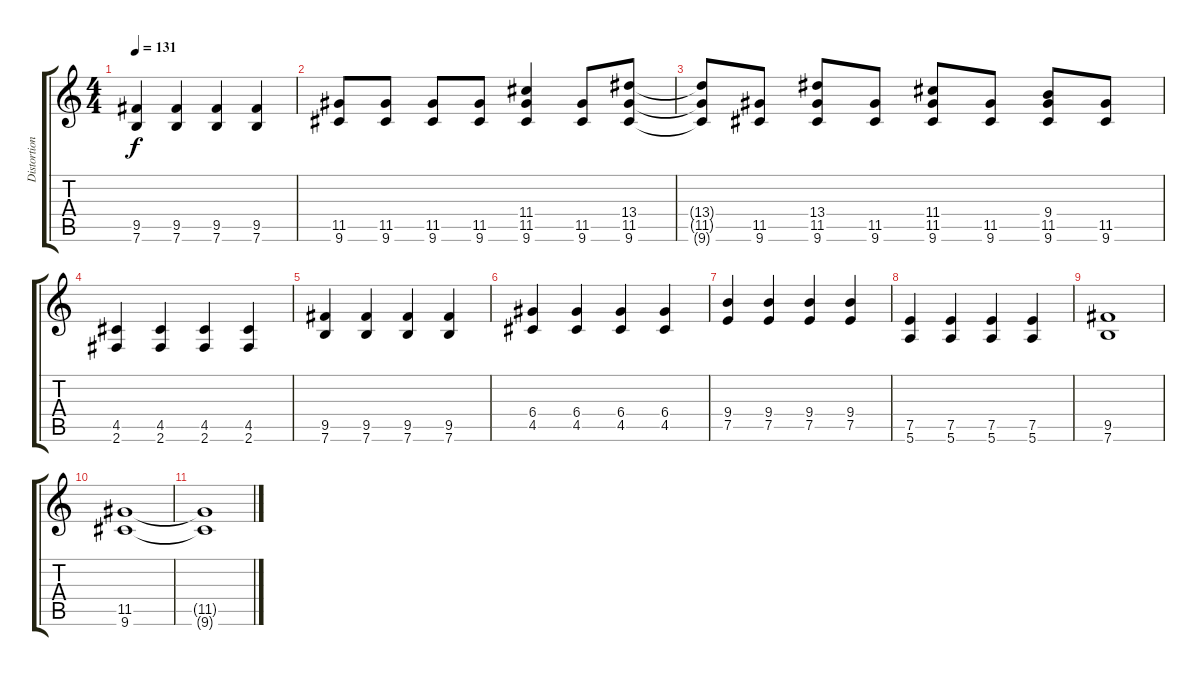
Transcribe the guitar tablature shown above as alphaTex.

\track ("Distortion-Guitar" "Distortion") {instrument distortionguitar}
\staff {score tabs}
\tuning (E4 B3 G3 D3 A2 E2) {hide}
\ts (4 4)
\tempo 131
\clef g2
\ks c
(9.5 7.6).4{dy f} (9.5 7.6).4 (9.5 7.6).4 (9.5 7.6).4 |
(11.5 9.6).8 (11.5 9.6).8 (11.5 9.6).8 (11.5 9.6).8 (11.4 11.5 9.6).4 (11.5 9.6).8 (13.4 11.5 9.6).8 |
(13.4{t} 11.5{t} 9.6{t}).8 (11.5 9.6).8 (13.4 11.5 9.6).8 (11.5 9.6).8 (11.4 11.5 9.6).8 (11.5 9.6).8 (9.4 11.5 9.6).8 (11.5 9.6).8 |
(4.5 2.6).4 (4.5 2.6).4 (4.5 2.6).4 (4.5 2.6).4 |
(9.5 7.6).4 (9.5 7.6).4 (9.5 7.6).4 (9.5 7.6).4 |
(6.4 4.5).4 (6.4 4.5).4 (6.4 4.5).4 (6.4 4.5).4 |
(9.4 7.5).4 (9.4 7.5).4 (9.4 7.5).4 (9.4 7.5).4 |
(7.5 5.6).4 (7.5 5.6).4 (7.5 5.6).4 (7.5 5.6).4 |
(9.5 7.6).1 |
(11.5 9.6).1 |
(11.5{t} 9.6{t}).1
